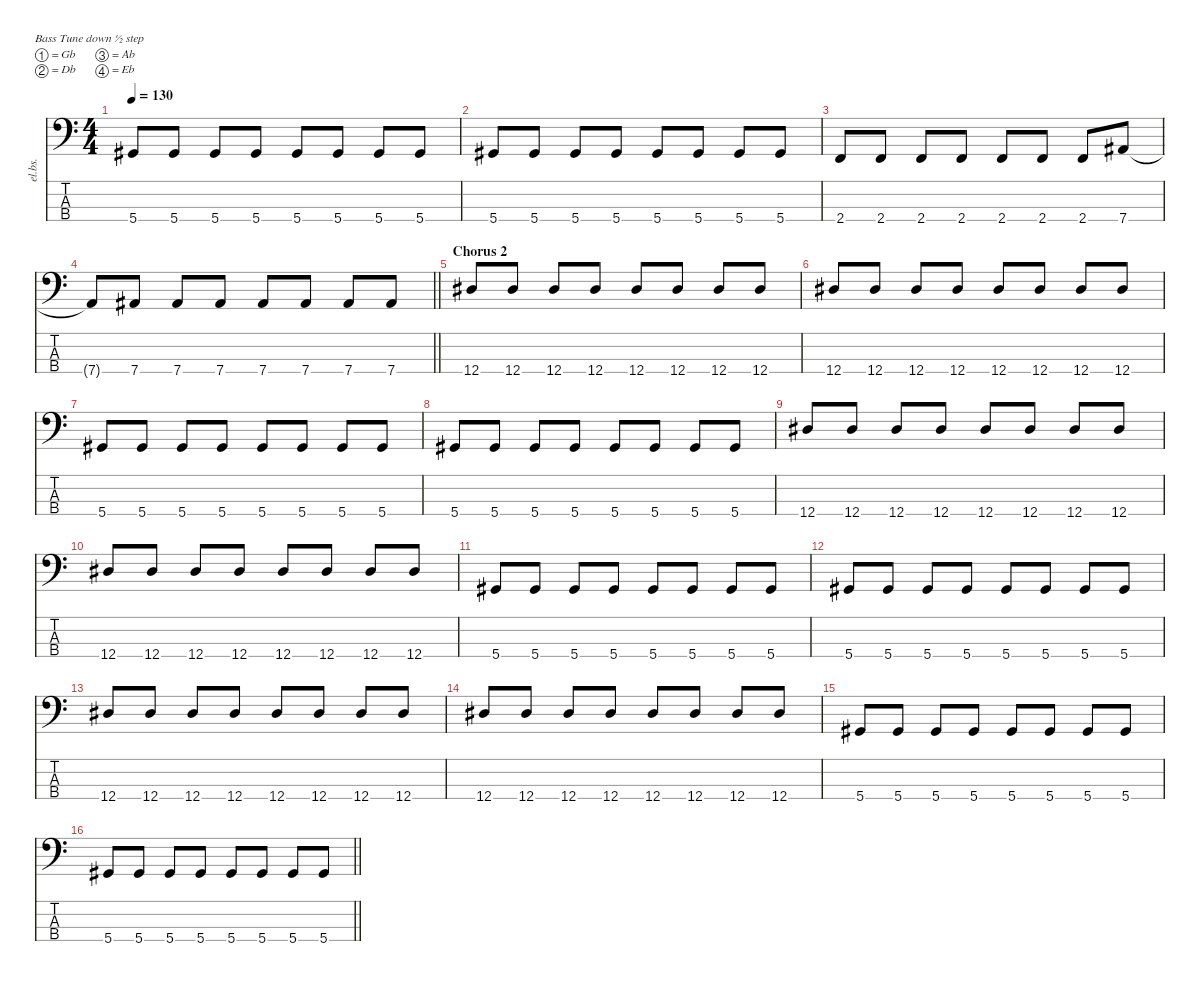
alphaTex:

\defaultSystemsLayout 4
\hideDynamics
\bracketExtendMode nobrackets
\otherSystemsTrackNameOrientation horizontal
\track ("D'Arcy" "el.bs.") {instrument electricbasspick}
\staff {score tabs}
\tuning (Gb2 Db2 Ab1 Eb1)
\ts (4 4)
\tempo 130
\clef f4
\ks c
5.4{acc #}.8{dy f beam Up} 5.4{acc #}.8{beam Up} 5.4{acc #}.8{beam Up} 5.4{acc #}.8{beam Up} 5.4{acc #}.8{beam Up} 5.4{acc #}.8{beam Up} 5.4{acc #}.8{beam Up} 5.4{acc #}.8{beam Up} |
5.4{acc #}.8{beam Up} 5.4{acc #}.8{beam Up} 5.4{acc #}.8{beam Up} 5.4{acc #}.8{beam Up} 5.4{acc #}.8{beam Up} 5.4{acc #}.8{beam Up} 5.4{acc #}.8{beam Up} 5.4{acc #}.8{beam Up} |
2.4.8{beam Up} 2.4.8{beam Up} 2.4.8{beam Up} 2.4.8{beam Up} 2.4.8{beam Up} 2.4.8{beam Up} 2.4.8{beam Up} 7.4{acc #}.8{beam Up} |
\barLineRight lightlight
7.4{t acc #}.8{beam Up} 7.4{acc #}.8{beam Up} 7.4{acc #}.8{beam Up} 7.4{acc #}.8{beam Up} 7.4{acc #}.8{beam Up} 7.4{acc #}.8{beam Up} 7.4{acc #}.8{beam Up} 7.4{acc #}.8{beam Up} |
\section ("" "Chorus 2")
12.4{acc #}.8{beam Up} 12.4{acc #}.8{beam Up} 12.4{acc #}.8{beam Up} 12.4{acc #}.8{beam Up} 12.4{acc #}.8{beam Up} 12.4{acc #}.8{beam Up} 12.4{acc #}.8{beam Up} 12.4{acc #}.8{beam Up} |
12.4{acc #}.8{beam Up} 12.4{acc #}.8{beam Up} 12.4{acc #}.8{beam Up} 12.4{acc #}.8{beam Up} 12.4{acc #}.8{beam Up} 12.4{acc #}.8{beam Up} 12.4{acc #}.8{beam Up} 12.4{acc #}.8{beam Up} |
5.4{acc #}.8{beam Up} 5.4{acc #}.8{beam Up} 5.4{acc #}.8{beam Up} 5.4{acc #}.8{beam Up} 5.4{acc #}.8{beam Up} 5.4{acc #}.8{beam Up} 5.4{acc #}.8{beam Up} 5.4{acc #}.8{beam Up} |
5.4{acc #}.8{beam Up} 5.4{acc #}.8{beam Up} 5.4{acc #}.8{beam Up} 5.4{acc #}.8{beam Up} 5.4{acc #}.8{beam Up} 5.4{acc #}.8{beam Up} 5.4{acc #}.8{beam Up} 5.4{acc #}.8{beam Up} |
12.4{acc #}.8{beam Up} 12.4{acc #}.8{beam Up} 12.4{acc #}.8{beam Up} 12.4{acc #}.8{beam Up} 12.4{acc #}.8{beam Up} 12.4{acc #}.8{beam Up} 12.4{acc #}.8{beam Up} 12.4{acc #}.8{beam Up} |
12.4{acc #}.8{beam Up} 12.4{acc #}.8{beam Up} 12.4{acc #}.8{beam Up} 12.4{acc #}.8{beam Up} 12.4{acc #}.8{beam Up} 12.4{acc #}.8{beam Up} 12.4{acc #}.8{beam Up} 12.4{acc #}.8{beam Up} |
5.4{acc #}.8{beam Up} 5.4{acc #}.8{beam Up} 5.4{acc #}.8{beam Up} 5.4{acc #}.8{beam Up} 5.4{acc #}.8{beam Up} 5.4{acc #}.8{beam Up} 5.4{acc #}.8{beam Up} 5.4{acc #}.8{beam Up} |
5.4{acc #}.8{beam Up} 5.4{acc #}.8{beam Up} 5.4{acc #}.8{beam Up} 5.4{acc #}.8{beam Up} 5.4{acc #}.8{beam Up} 5.4{acc #}.8{beam Up} 5.4{acc #}.8{beam Up} 5.4{acc #}.8{beam Up} |
12.4{acc #}.8{beam Up} 12.4{acc #}.8{beam Up} 12.4{acc #}.8{beam Up} 12.4{acc #}.8{beam Up} 12.4{acc #}.8{beam Up} 12.4{acc #}.8{beam Up} 12.4{acc #}.8{beam Up} 12.4{acc #}.8{beam Up} |
12.4{acc #}.8{beam Up} 12.4{acc #}.8{beam Up} 12.4{acc #}.8{beam Up} 12.4{acc #}.8{beam Up} 12.4{acc #}.8{beam Up} 12.4{acc #}.8{beam Up} 12.4{acc #}.8{beam Up} 12.4{acc #}.8{beam Up} |
5.4{acc #}.8{beam Up} 5.4{acc #}.8{beam Up} 5.4{acc #}.8{beam Up} 5.4{acc #}.8{beam Up} 5.4{acc #}.8{beam Up} 5.4{acc #}.8{beam Up} 5.4{acc #}.8{beam Up} 5.4{acc #}.8{beam Up} |
\barLineRight lightlight
5.4{acc #}.8{beam Up} 5.4{acc #}.8{beam Up} 5.4{acc #}.8{beam Up} 5.4{acc #}.8{beam Up} 5.4{acc #}.8{beam Up} 5.4{acc #}.8{beam Up} 5.4{acc #}.8{beam Up} 5.4{acc #}.8{beam Up}
